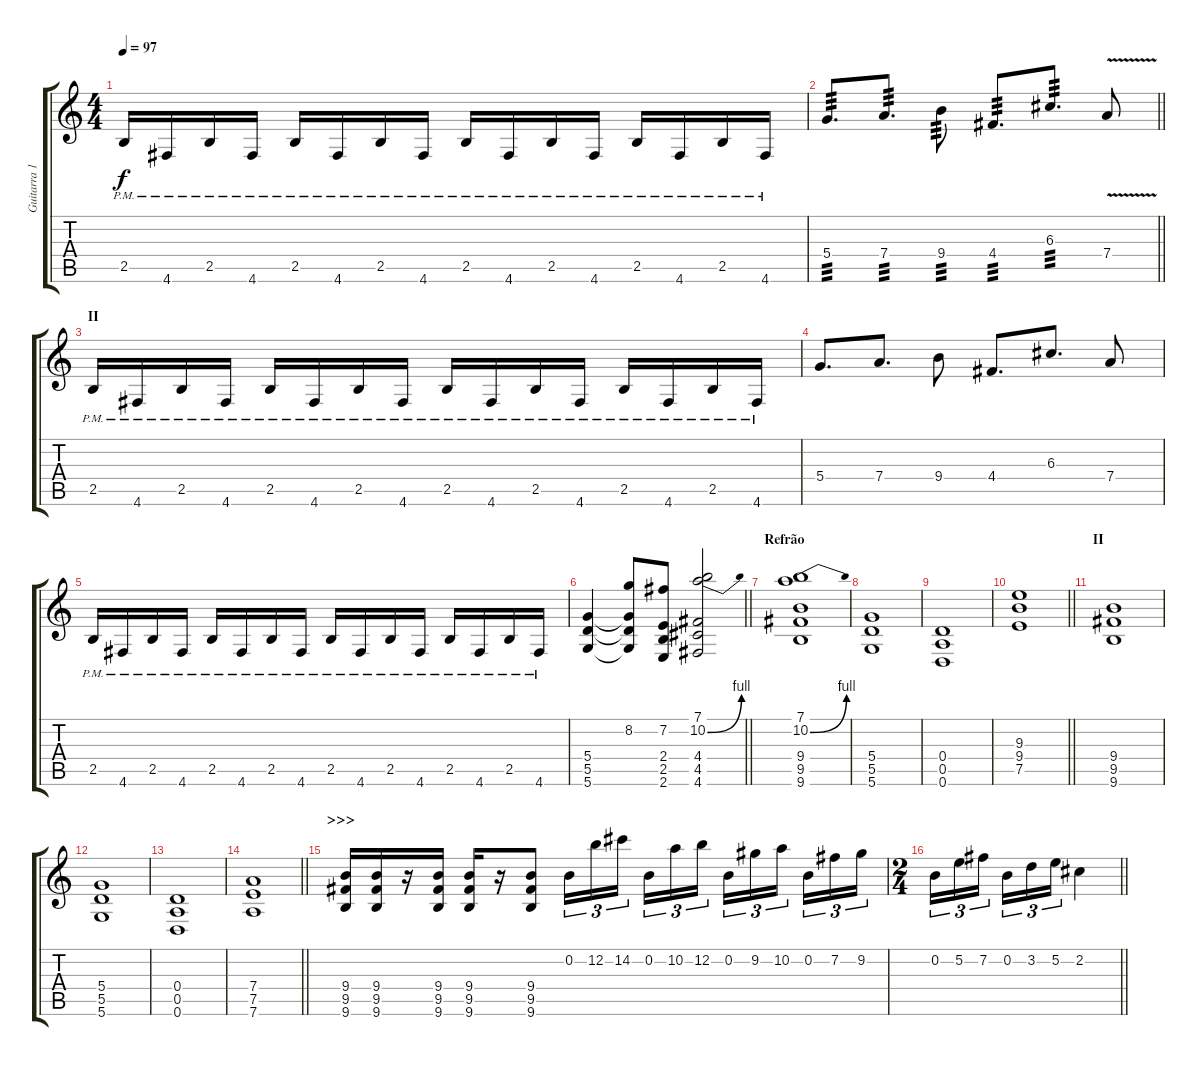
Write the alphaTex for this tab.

\track ("Guitarra 1" "Guitarra 1") {instrument distortionguitar}
\staff {score tabs}
\tuning (E4 B3 G3 D3 A2 D2) {hide}
\ts (4 4)
\tempo 97
\clef g2
\ks c
2.5{pm}.16{dy f} 4.6{pm}.16 2.5{pm}.16 4.6{pm}.16 2.5{pm}.16 4.6{pm}.16 2.5{pm}.16 4.6{pm}.16 2.5{pm}.16 4.6{pm}.16 2.5{pm}.16 4.6{pm}.16 2.5{pm}.16 4.6{pm}.16 2.5{pm}.16 4.6{pm}.16 |
\barLineRight lightlight
5.4.8{d tp 3} 7.4.8{d tp 3} 9.4.8{tp 3} 4.4.8{d tp 3} 6.3.8{d tp 3} 7.4{v}.8 |
\section ("" "II")
2.5{pm}.16 4.6{pm}.16 2.5{pm}.16 4.6{pm}.16 2.5{pm}.16 4.6{pm}.16 2.5{pm}.16 4.6{pm}.16 2.5{pm}.16 4.6{pm}.16 2.5{pm}.16 4.6{pm}.16 2.5{pm}.16 4.6{pm}.16 2.5{pm}.16 4.6{pm}.16 |
5.4.8{d} 7.4.8{d} 9.4.8 4.4.8{d} 6.3.8{d} 7.4.8 |
2.5{pm}.16 4.6{pm}.16 2.5{pm}.16 4.6{pm}.16 2.5{pm}.16 4.6{pm}.16 2.5{pm}.16 4.6{pm}.16 2.5{pm}.16 4.6{pm}.16 2.5{pm}.16 4.6{pm}.16 2.5{pm}.16 4.6{pm}.16 2.5{pm}.16 4.6{pm}.16 |
\barLineRight lightlight
(5.4 5.5 5.6).4 (8.2 5.4{t} 5.5{t} 5.6{t}).8 (7.2 2.4 2.5 2.6).8 (7.1 10.2{be (bend 0 0 60 4)} 4.4 4.5 4.6).2 |
\section ("" "Refrão")
(7.1 10.2{be (bend 0 0 60 4)} 9.4 9.5 9.6).1 |
(5.4 5.5 5.6).1 |
(0.4 0.5 0.6).1 |
\barLineRight lightlight
(9.3 9.4 7.5).1 |
\section ("" "II")
(9.4 9.5 9.6).1 |
(5.4 5.5 5.6).1 |
(0.4 0.5 0.6).1 |
\barLineRight lightlight
(7.4 7.5 7.6).1 |
\section ("" ">>>")
(9.4 9.5 9.6).16 (9.4 9.5 9.6).16 r.16 (9.4 9.5 9.6).16 (9.4 9.5 9.6).16 r.16 (9.4 9.5 9.6).8 0.2.16{tu (3 2)} 12.2.16{tu (3 2)} 14.2.16{tu (3 2) beam splitsecondary} 0.2.16{tu (3 2)} 10.2.16{tu (3 2)} 12.2.16{tu (3 2)} 0.2.16{tu (3 2)} 9.2.16{tu (3 2)} 10.2.16{tu (3 2) beam splitsecondary} 0.2.16{tu (3 2)} 7.2.16{tu (3 2)} 9.2.16{tu (3 2)} |
\ts (2 4)
\barLineRight lightlight
0.2.16{tu (3 2)} 5.2.16{tu (3 2)} 7.2.16{tu (3 2) beam splitsecondary} 0.2.16{tu (3 2)} 3.2.16{tu (3 2)} 5.2.16{tu (3 2)} 2.2.4
